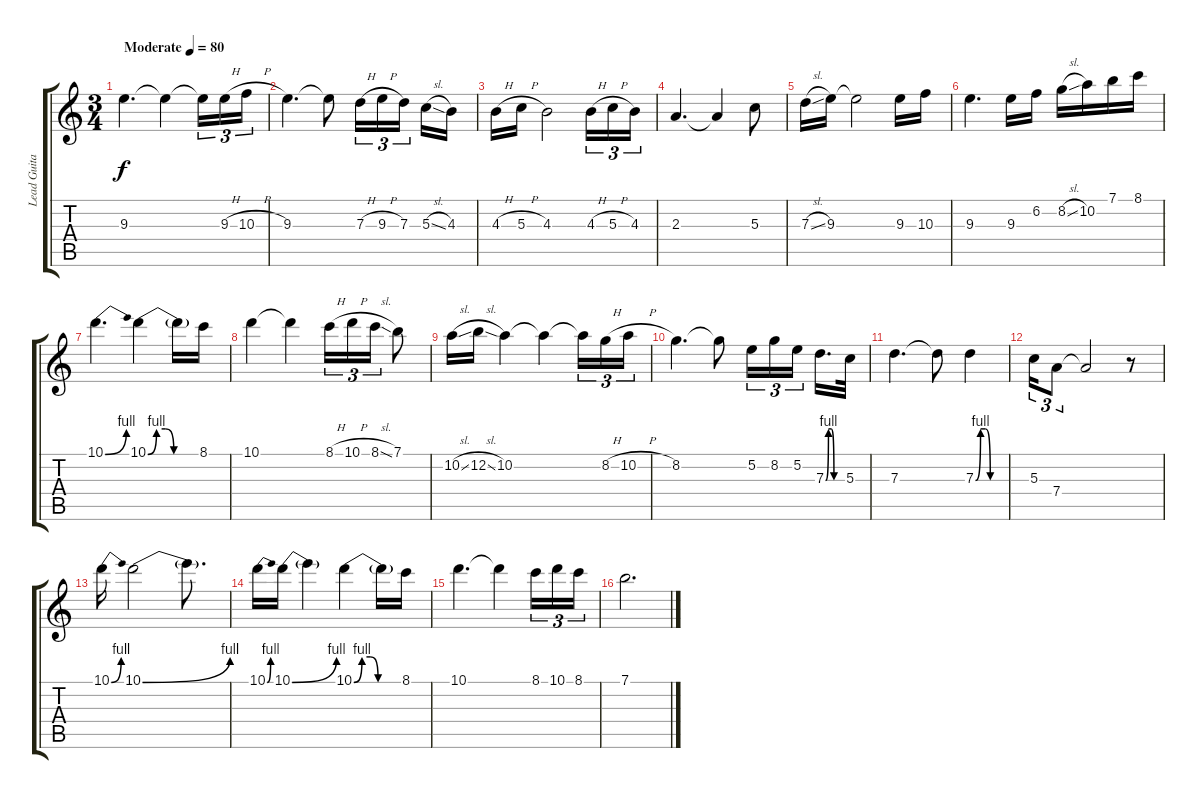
\track ("Lead Guitar" "Lead Guita") {instrument distortionguitar}
\staff {score tabs}
\tuning (E4 B3 G3 D3 A2 E2) {hide}
\ts (3 4)
\tempo (80 "Moderate")
\clef g2
\ks c
9.3.4{d dy f instrument distortionguitar} 9.3{t}.4 9.3{t}.16{tu (3 2)} 9.3{h}.16{tu (3 2)} 10.3{h}.16{tu (3 2)} |
9.3.4{d} 9.3{t}.8 7.3{h}.16{tu (3 2)} 9.3{h}.16{tu (3 2)} 7.3.16{tu (3 2) beam splitsecondary} 5.3{sl}.16 4.3.16 |
4.3{h}.16 5.3{h}.16 4.3.2 4.3{h}.16{tu (3 2)} 5.3{h}.16{tu (3 2)} 4.3.16{tu (3 2)} |
2.3.4{d} 2.3{t}.4 5.3.8 |
7.3{sl}.16 9.3.16 9.3{t}.2 9.3.16 10.3.16 |
9.3.4{d} 9.3.16 6.2.16 8.2{sl}.16 10.2.16 7.1.16 8.1.16 |
10.1{be (bend 0 0 60 4)}.4{d} 10.1{be (custom 0 0 10 4 20 4 30 0 60 0)}.4 10.1{t}.16 8.1.16 |
10.1.4 10.1{t}.4 8.1{h}.16{tu (3 2)} 10.1{h}.16{tu (3 2)} 8.1{sl}.16{tu (3 2)} 7.1.8 |
10.2{sl}.16 12.2{sl}.16 10.2.4 10.2{t}.4 10.2{t}.16{tu (3 2)} 8.2{h}.16{tu (3 2)} 10.2{h}.16{tu (3 2)} |
8.2.4{d} 8.2{t}.8 5.2.16{tu (3 2)} 8.2.16{tu (3 2)} 5.2.16{tu (3 2) beam splitsecondary} 7.3{be (custom 0 0 10 4 20 4 30 0 60 0)}.16{d} 5.3.32 |
7.3.4{d} 7.3{t}.8 7.3{be (custom 0 0 10 4 20 4 30 0 60 0)}.4 |
5.3.16{tu (3 2)} 7.4.8{tu (3 2)} 7.4{t}.2 r.8 |
10.1{be (bend 0 0 60 4)}.16 10.1{be (bend 0 0 60 4)}.2 10.1{t}.8{d} |
10.1{be (bend 0 0 60 4)}.16 10.1{be (bend 0 0 60 4)}.16 10.1{t}.4 10.1{be (custom 0 0 10 4 20 4 30 0 60 0)}.4 10.1{t}.16 8.1.16 |
10.1.4{d} 10.1{t}.4 8.1.16{tu (3 2)} 10.1.16{tu (3 2)} 8.1.16{tu (3 2)} |
7.1.2{d}
